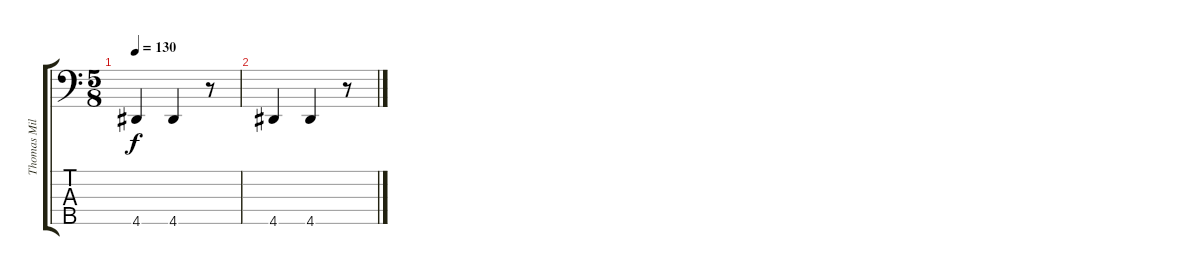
\track ("Thomas Miller - Basse" "Thomas Mil") {instrument electricbasspick}
\staff {score tabs}
\tuning (G2 D2 A1 E1 B0) {hide}
\ts (5 8)
\tempo 130
\clef f4
\ks c
4.5.4{dy f} 4.5.4 r.8 |
4.5.4 4.5.4 r.8
